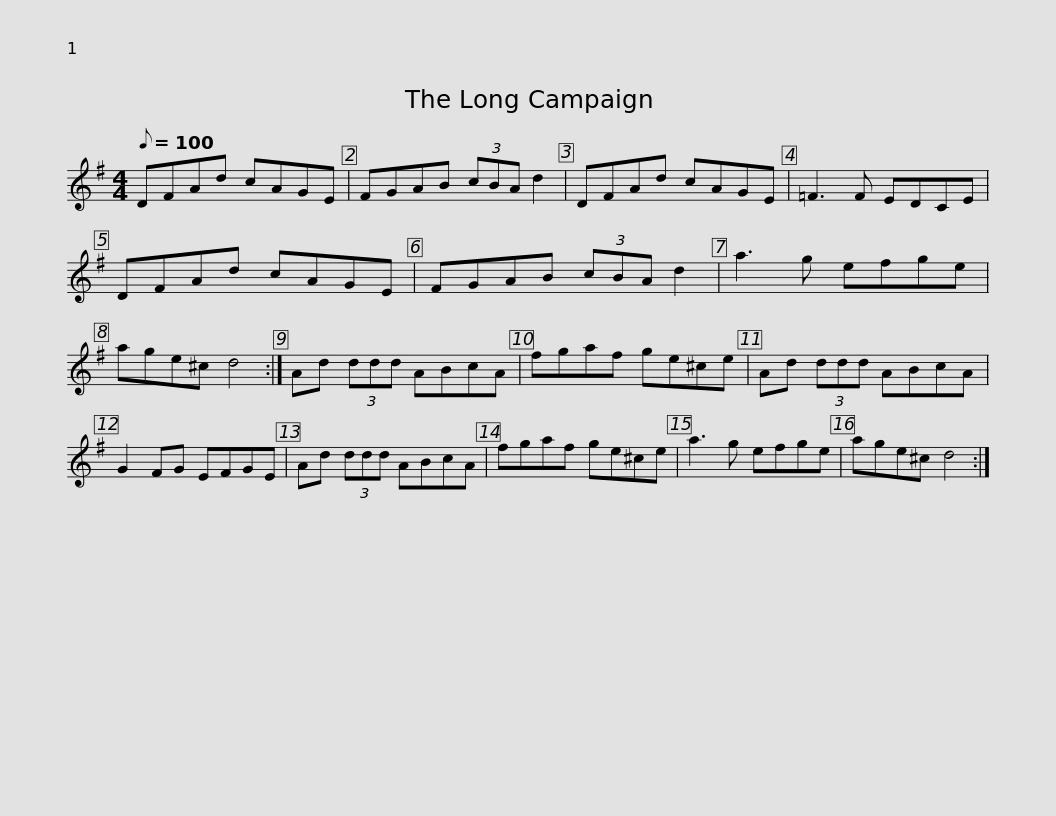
X:1
L:1/8
Q:1/8=100
M:4/4
I:linebreak $
K:G
V:1 treble
V:1
 DFAd cAGE | FGAB (3cBA d2 | DFAd cAGE | =F3 F EDCE | DFAd cAGE |$ %5
 FGAB (3cBA d2 | a3 g efge | age^c d4 :| Ad (3ddd ABcA | fgaf ge^ce |$ %10
 Ad (3ddd ABcA | G2 FG EFGE | Ad (3ddd ABcA | fgaf ge^ce | a3 g efge |$ %15
 age^c d4 :| %16
